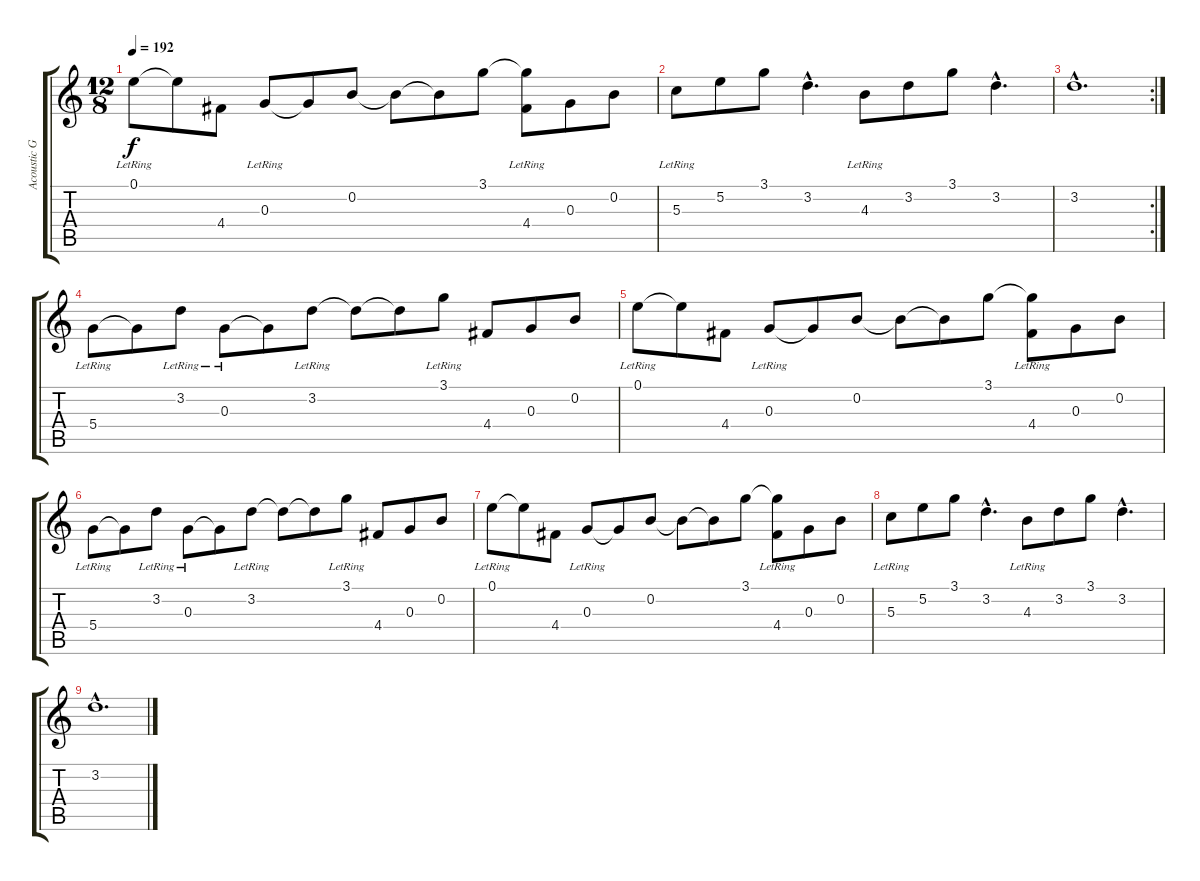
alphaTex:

\track ("Acoustic Guitar" "Acoustic G") {instrument acousticguitarsteel}
\staff {score tabs}
\tuning (E4 B3 G3 D3 A2 E2) {hide}
\ts (12 8)
\tempo 192
\clef g2
\ks c
0.1{lr}.8{dy f} 0.1{t}.8 4.4.8 0.3{lr}.8 0.3{t}.8 0.2.8 0.2{t}.8 0.2{t}.8 3.1.8 (3.1{t} 4.4{lr}).8 0.3.8 0.2.8 |
5.3{lr}.8 5.2.8 3.1.8 3.2{hac}.4{d} 4.3{lr}.8 3.2.8 3.1.8 3.2{hac}.4{d} |
\rc 2
3.2{hac}.1{d} |
5.4{lr}.8 5.4{t}.8 3.2{lr}.8 0.3{lr}.8 0.3{t}.8 3.2{lr}.8 3.2{t}.8 3.2{t}.8 3.1{lr}.8 4.4.8 0.3.8 0.2.8 |
0.1{lr}.8 0.1{t}.8 4.4.8 0.3{lr}.8 0.3{t}.8 0.2.8 0.2{t}.8 0.2{t}.8 3.1.8 (3.1{t} 4.4{lr}).8 0.3.8 0.2.8 |
5.4{lr}.8 5.4{t}.8 3.2{lr}.8 0.3{lr}.8 0.3{t}.8 3.2{lr}.8 3.2{t}.8 3.2{t}.8 3.1{lr}.8 4.4.8 0.3.8 0.2.8 |
0.1{lr}.8 0.1{t}.8 4.4.8 0.3{lr}.8 0.3{t}.8 0.2.8 0.2{t}.8 0.2{t}.8 3.1.8 (3.1{t} 4.4{lr}).8 0.3.8 0.2.8 |
5.3{lr}.8 5.2.8 3.1.8 3.2{hac}.4{d} 4.3{lr}.8 3.2.8 3.1.8 3.2{hac}.4{d} |
3.2{hac}.1{d}
